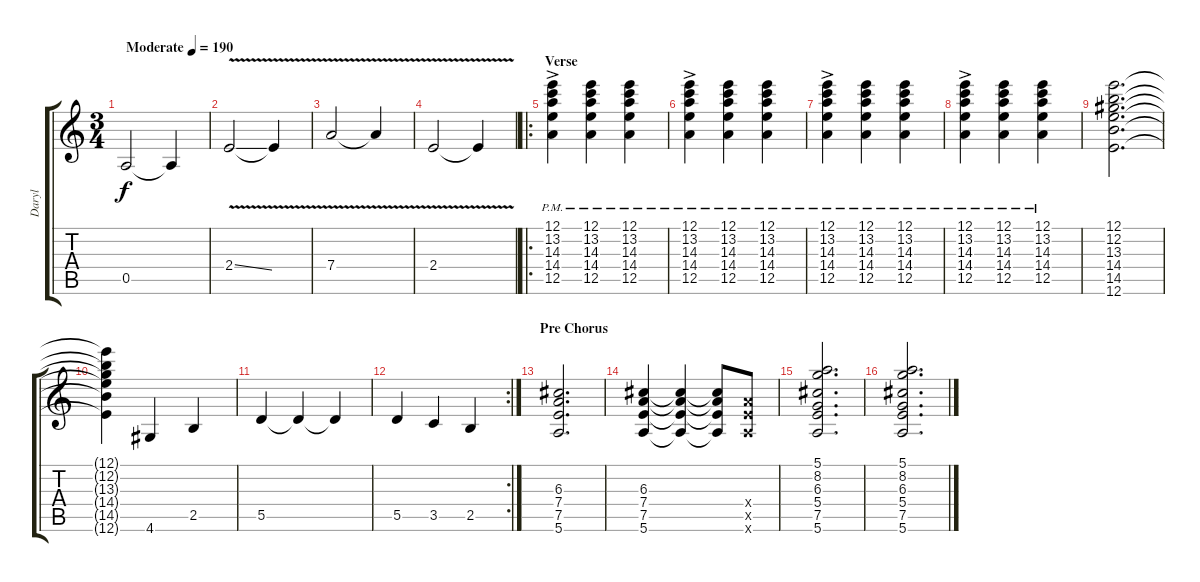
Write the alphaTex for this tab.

\track ("Daryl" "Daryl") {instrument distortionguitar}
\staff {score tabs}
\tuning (E4 B3 G3 D3 A2 E2) {hide}
\ts (3 4)
\tempo (190 "Moderate")
\clef g2
\ks c
0.5.2{dy f instrument distortionguitar} 0.5{t}.4 |
2.4{v ss}.2 2.4{t}.4 |
7.4{v}.2 7.4{t}.4 |
2.4{v}.2 2.4{t}.4 |
\ro
\section ("" "Verse")
(12.1{ac pm} 13.2{ac pm} 14.3{ac pm} 14.4{ac pm} 12.5{ac pm}).4 (12.1{pm} 13.2{pm} 14.3{pm} 14.4{pm} 12.5{pm}).4 (12.1{pm} 13.2{pm} 14.3{pm} 14.4{pm} 12.5{pm}).4 |
(12.1{ac pm} 13.2{pm} 14.3{pm} 14.4{pm} 12.5{pm}).4 (12.1{pm} 13.2{pm} 14.3{pm} 14.4{pm} 12.5{pm}).4 (12.1{pm} 13.2{pm} 14.3{pm} 14.4{pm} 12.5{pm}).4 |
(12.1{ac pm} 13.2{pm} 14.3{pm} 14.4{pm} 12.5{pm}).4 (12.1{pm} 13.2{pm} 14.3{pm} 14.4{pm} 12.5{pm}).4 (12.1{pm} 13.2{pm} 14.3{pm} 14.4{pm} 12.5{pm}).4 |
(12.1{ac pm} 13.2{pm} 14.3{pm} 14.4{pm} 12.5{pm}).4 (12.1{pm} 13.2{pm} 14.3{pm} 14.4{pm} 12.5{pm}).4 (12.1{pm} 13.2{pm} 14.3{pm} 14.4{pm} 12.5{pm}).4 |
(12.1 12.2 13.3 14.4 14.5 12.6).2{d} |
(12.1{t} 12.2{t} 13.3{t} 14.4{t} 14.5{t} 12.6{t}).4 4.6.4 2.5.4 |
5.5.4 5.5{t}.4 5.5{t}.4 |
\rc 2
5.5.4 3.5.4 2.5.4 |
\section ("" "Pre Chorus")
(6.3 7.4 7.5 5.6).2{d} |
(6.3 7.4 7.5 5.6).4 (6.3{t} 7.4{t} 7.5{t} 5.6{t}).4 (6.3{t} 7.4{t} 7.5{t} 5.6{t}).8 (7.4{x} 7.5{x} 5.6{x}).8 |
(5.1 8.2 6.3 5.4 7.5 5.6).2{d} |
(5.1 8.2 6.3 5.4 7.5 5.6).2{d}
